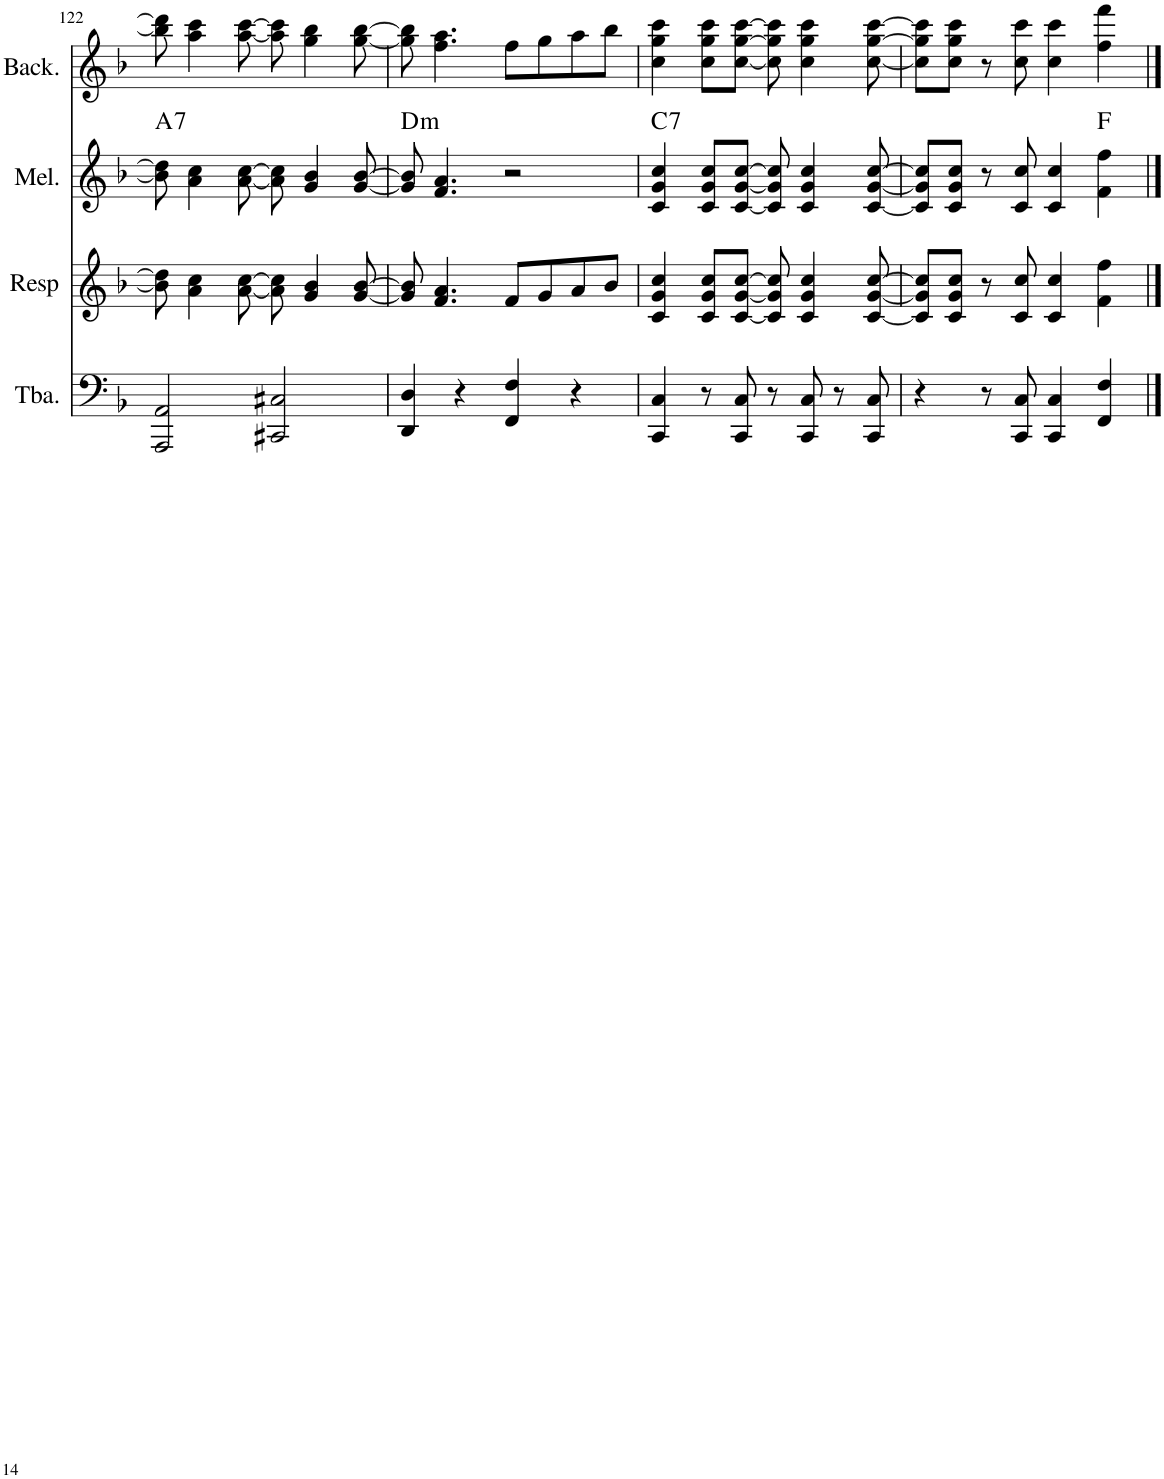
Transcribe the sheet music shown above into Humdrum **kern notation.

**kern	**kern	**kern	**harte	**kern
*part4	*part3	*part2	*part2	*part1
*staff4	*staff3	*staff2	*	*staff1
*I"Tuba	*I"Response	*I"Melody	*	*I"Backing Reeds
*I'Tba.	*I'Resp	*I'Mel.	*	*I'Back.
!!LO:PB:g=z
*clefF4	*clefG2	*clefG2	*	*clefG2
*	*ITrd5c9	*ITrd1c2	*	*
*k[b-]	*k[b-]	*k[b-]	*	*k[b-]
*M2/2	*M2/2	*M2/2	*	*M2/2
*met(c|)	*met(c|)	*met(c|)	*	*met(c|)
=122	=122	=122	=122	=122
!	!	!	!LO:H:kt=7	!
2AAA/ 2AA/	8b-\] 8dd\]	8b-\] 8dd\]	A:7	8bb-\] 8ddd\]
.	4a\ 4cc\	4a\ 4cc\	.	4aa\ 4ccc\
.	[8a\ [8cc\	[8a\ [8cc\	.	[8aa\ [8ccc\
2CC#X/ 2C#X/	8a\] 8cc\]	8a\] 8cc\]	.	8aa\] 8ccc\]
.	4g/ 4b-/	4g/ 4b-/	.	4gg\ 4bb-\
.	[8g/ [8b-/	[8g/ [8b-/	.	[8gg\ [8bb-\
=123	=123	=123	=123	=123
!	!	!	!LO:H:kt=m	!
4DD/ 4D/	8g/] 8b-/]	8g/] 8b-/]	D:min	8gg\] 8bb-\]
.	4.f/ 4.a/	4.f/ 4.a/	.	4.ff\ 4.aa\
4r	.	.	.	.
4FF/ 4F/	8f/L	2r	.	8ff\L
.	8g/	.	.	8gg\
4r	8a/	.	.	8aa\
.	8b-/J	.	.	8bb-\J
=124	=124	=124	=124	=124
!	!	!	!LO:H:kt=7	!
4CC/ 4C/	4c/ 4g/ 4cc/	4c/ 4g/ 4cc/	C:7	4cc\ 4gg\ 4ccc\
8r	8c/ 8g/ 8cc/L	8c/ 8g/ 8cc/L	.	8cc\ 8gg\ 8ccc\L
8CC/ 8C/	[8c/ [8g/ [8cc/J	[8c/ [8g/ [8cc/J	.	[8cc\ [8gg\ [8ccc\J
8r	8c/] 8g/] 8cc/]	8c/] 8g/] 8cc/]	.	8cc\] 8gg\] 8ccc\]
8CC/ 8C/	4c/ 4g/ 4cc/	4c/ 4g/ 4cc/	.	4cc\ 4gg\ 4ccc\
8r	.	.	.	.
8CC/ 8C/	[8c/ [8g/ [8cc/	[8c/ [8g/ [8cc/	.	[8cc\ [8gg\ [8ccc\
=125	=125	=125	=125	=125
4r	8c/] 8g/] 8cc/]L	8c/] 8g/] 8cc/]L	.	8cc\] 8gg\] 8ccc\]L
.	8c/ 8g/ 8cc/J	8c/ 8g/ 8cc/J	.	8cc\ 8gg\ 8ccc\J
8r	8r	8r	.	8r
8CC/ 8C/	8c/ 8cc/	8c/ 8cc/	.	8cc\ 8ccc\
4CC/ 4C/	4c/ 4cc/	4c/ 4cc/	.	4cc\ 4ccc\
4FF/ 4F/	4f\ 4ff\	4f\ 4ff\	F:maj	4ff\ 4fff\
==	==	==	==	==
*-	*-	*-	*-	*-
